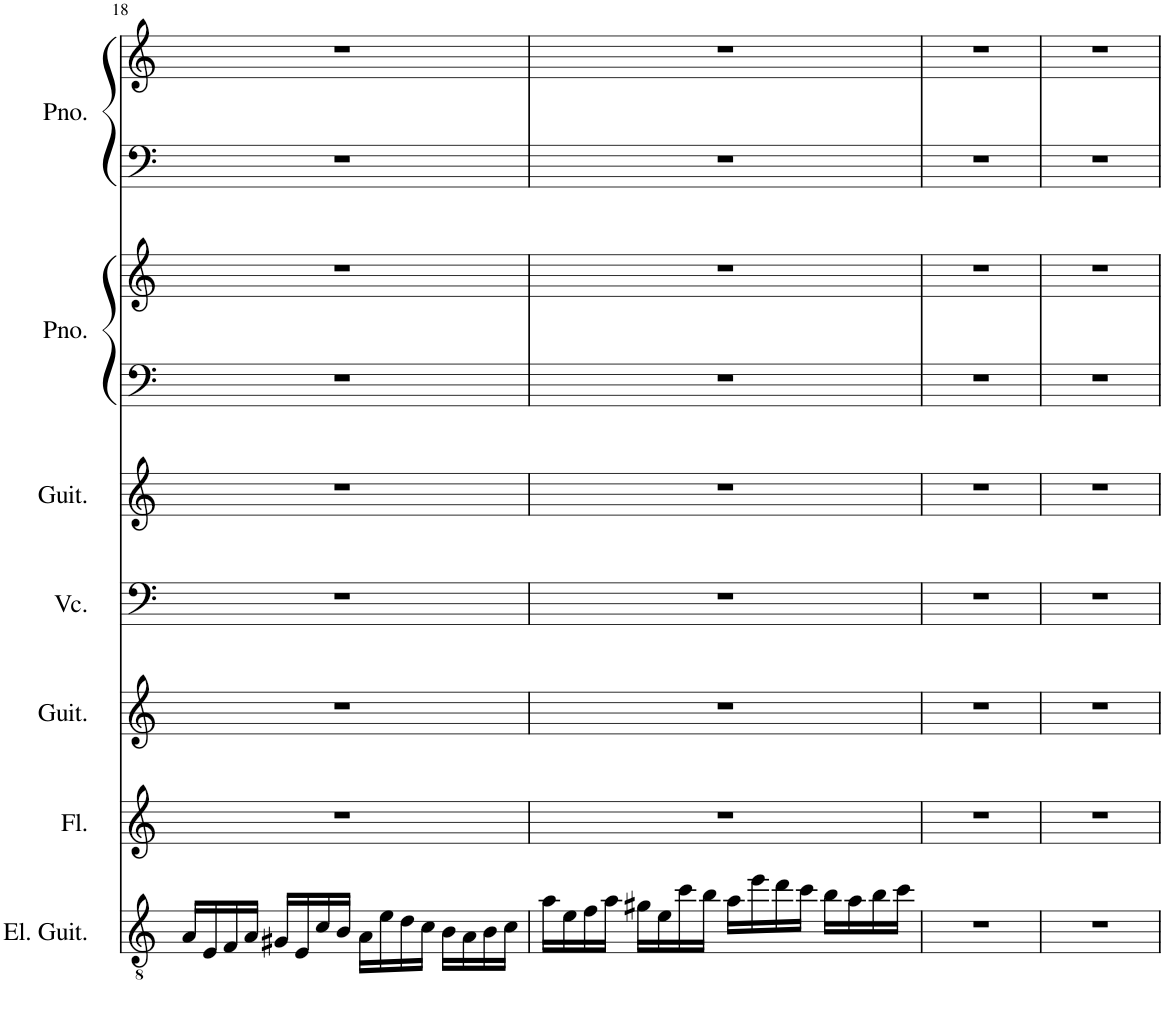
**kern	**kern	**kern	**kern	**kern	**kern	**kern	**kern	**kern
*part7	*part6	*part5	*part4	*part3	*part2	*part2	*part1	*part1
*staff9	*staff8	*staff7	*staff6	*staff5	*staff4	*staff3	*staff2	*staff1
*I"Electric Guitar	*I"Flute	*I"Acoustic Guitar	*I"Violoncello	*I"Acoustic Guitar	*I"Piano	*	*I"Piano	*
*I'El. Guit.	*I'Fl.	*I'Guit.	*I'Vc.	*I'Guit.	*I'Pno.	*	*I'Pno.	*
!!LO:PB:g=z
*clefGv2	*clefG2	*clefG2	*clefF4	*clefG2	*clefF4	*clefG2	*clefF4	*clefG2
*k[]	*k[]	*k[]	*k[]	*k[]	*k[]	*k[]	*k[]	*k[]
*M4/4	*M4/4	*M4/4	*M4/4	*M4/4	*M4/4	*M4/4	*M4/4	*M4/4
=18	=18	=18	=18	=18	=18	=18	=18	=18
16A/LL	1r	1r	1r	1r	1r	1r	1r	1r
16E/	.	.	.	.	.	.	.	.
16F/	.	.	.	.	.	.	.	.
16A/JJ	.	.	.	.	.	.	.	.
16G#X/LL	.	.	.	.	.	.	.	.
16E/	.	.	.	.	.	.	.	.
16c/	.	.	.	.	.	.	.	.
16B/JJ	.	.	.	.	.	.	.	.
16A\LL	.	.	.	.	.	.	.	.
16e\	.	.	.	.	.	.	.	.
16d\	.	.	.	.	.	.	.	.
16c\JJ	.	.	.	.	.	.	.	.
16B\LL	.	.	.	.	.	.	.	.
16A\	.	.	.	.	.	.	.	.
16B\	.	.	.	.	.	.	.	.
16c\JJ	.	.	.	.	.	.	.	.
=19	=19	=19	=19	=19	=19	=19	=19	=19
16a\LL	1r	1r	1r	1r	1r	1r	1r	1r
16e\	.	.	.	.	.	.	.	.
16f\	.	.	.	.	.	.	.	.
16a\JJ	.	.	.	.	.	.	.	.
16g#X\LL	.	.	.	.	.	.	.	.
16e\	.	.	.	.	.	.	.	.
16cc\	.	.	.	.	.	.	.	.
16b\JJ	.	.	.	.	.	.	.	.
16a\LL	.	.	.	.	.	.	.	.
16ee\	.	.	.	.	.	.	.	.
16dd\	.	.	.	.	.	.	.	.
16cc\JJ	.	.	.	.	.	.	.	.
16b\LL	.	.	.	.	.	.	.	.
16a\	.	.	.	.	.	.	.	.
16b\	.	.	.	.	.	.	.	.
16cc\JJ	.	.	.	.	.	.	.	.
=20	=20	=20	=20	=20	=20	=20	=20	=20
1r	1r	1r	1r	1r	1r	1r	1r	1r
=21	=21	=21	=21	=21	=21	=21	=21	=21
1r	1r	1r	1r	1r	1r	1r	1r	1r
=	=	=	=	=	=	=	=	=
*-	*-	*-	*-	*-	*-	*-	*-	*-
